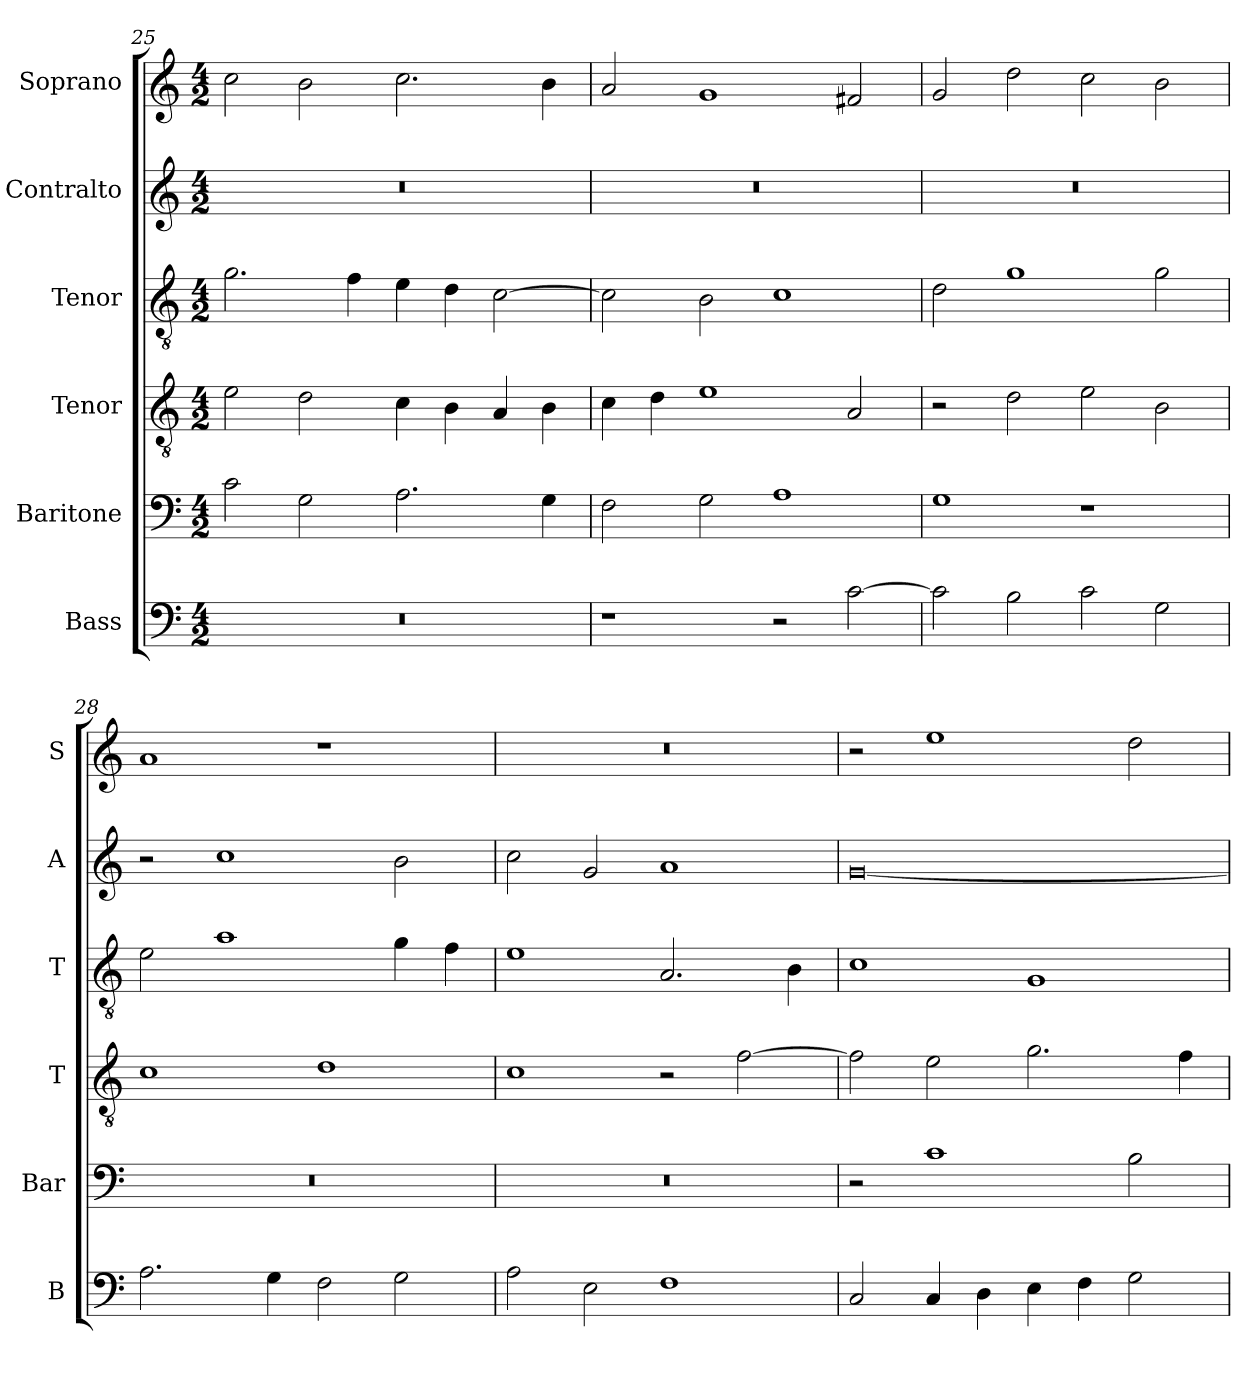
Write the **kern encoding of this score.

**kern	**kern	**kern	**kern	**kern	**kern
*part6	*part5	*part4	*part3	*part2	*part1
*staff6	*staff5	*staff4	*staff3	*staff2	*staff1
*I"Bass	*I"Baritone	*I"Tenor	*I"Tenor	*I"Contralto	*I"Soprano
*I'B	*I'Bar	*I'T	*I'T	*I'A	*I'S
*clefF4	*clefF4	*clefGv2	*clefGv2	*clefG2	*clefG2
*k[]	*k[]	*k[]	*k[]	*k[]	*k[]
*G:mix	*G:mix	*G:mix	*G:mix	*G:mix	*G:mix
*M4/2	*M4/2	*M4/2	*M4/2	*M4/2	*M4/2
=25	=25	=25	=25	=25	=25
0r	2c	2e	2.g	0r	2cc
.	2G	2d	.	.	2b
.	.	.	4f	.	.
.	2.A	4c	4e	.	2.cc
.	.	4B	4d	.	.
.	.	4A	[2c	.	.
.	4G	4B	.	.	4b
=26	=26	=26	=26	=26	=26
1r	2F	4c	2c]	0r	2a
.	.	4d	.	.	.
.	2G	1e	2B	.	1g
2r	1A	.	1c	.	.
[2c	.	2A	.	.	2f#X
=27	=27	=27	=27	=27	=27
2c]	1G	2r	2d	0r	2g
2B	.	2d	1g	.	2dd
2c	1r	2e	.	.	2cc
2G	.	2B	2g	.	2b
=28	=28	=28	=28	=28	=28
2.A	0r	1c	2e	2r	1a
.	.	.	1a	1cc	.
4G	.	.	.	.	.
2F	.	1d	.	.	1r
2G	.	.	4g	2b	.
.	.	.	4f	.	.
=29	=29	=29	=29	=29	=29
2A	0r	1c	1e	2cc	0r
2E	.	.	.	2g	.
1F	.	2r	2.A	1a	.
.	.	[2f	.	.	.
.	.	.	4B	.	.
=30	=30	=30	=30	=30	=30
2C	2r	2f]	1c	[0g	2r
4C	1c	2e	.	.	1ee
4D	.	.	.	.	.
4E	.	2.g	1G	.	.
4F	.	.	.	.	.
2G	2B	.	.	.	2dd
.	.	4f	.	.	.
=	=	=	=	=	=
*-	*-	*-	*-	*-	*-
